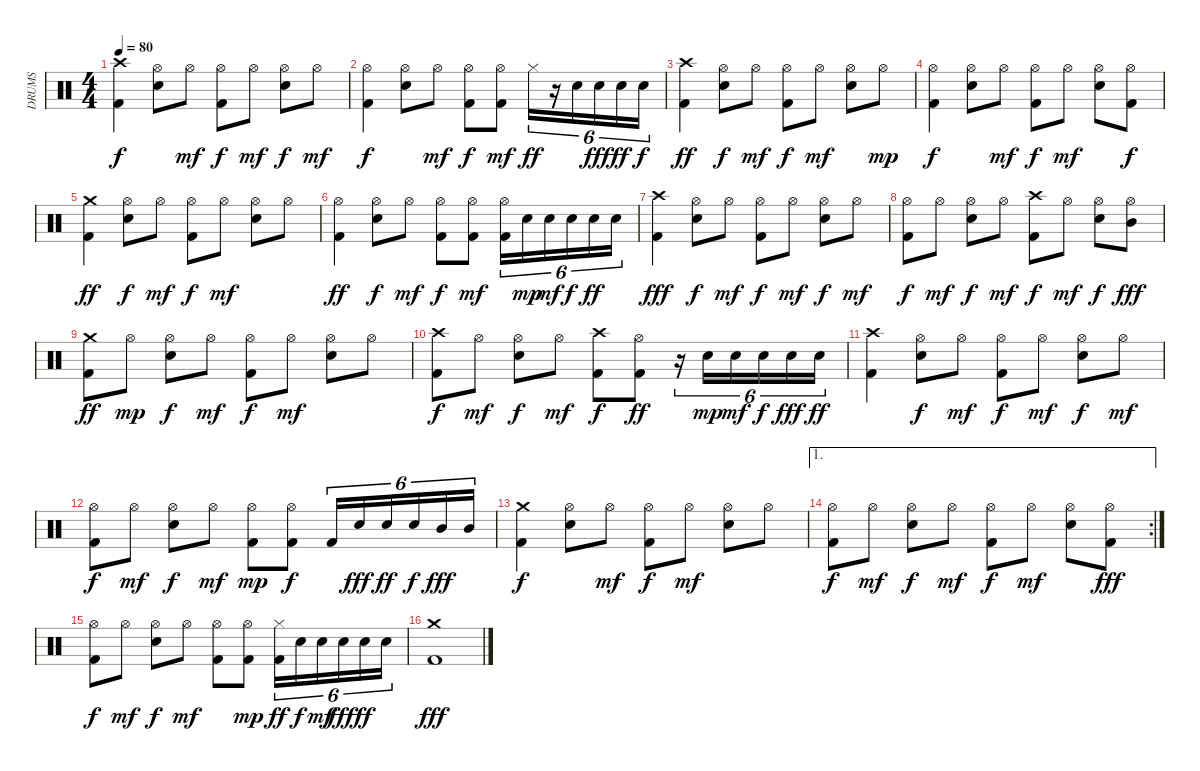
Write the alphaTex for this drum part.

\track ("DRUMS" "DRUMS") {instrument percussion}
\staff {score}
\articulation defaults
\ts (4 4)
\tempo 80
\clef neutral
\ks c
("Crash high (hit)" "Kick (hit) 2").4{dy f} ("Hi-Hat (open)" "Electric Snare (hit)").8 "Hi-Hat (open)".8{dy mf} ("Hi-Hat (open)" "Kick (hit) 2").8{dy f} "Hi-Hat (open)".8{dy mf} ("Hi-Hat (open)" "Electric Snare (hit)").8{dy f} "Hi-Hat (open)".8{dy mf} |
("Hi-Hat (open)" "Kick (hit) 2").4{dy f} ("Hi-Hat (open)" "Electric Snare (hit)").8 "Hi-Hat (open)".8{dy mf} ("Hi-Hat (open)" "Kick (hit) 2").8{dy f} ("Hi-Hat (open)" "Kick (hit) 2").8{dy mf} "Hi-Hat (closed)".16{tu (6 4) dy ff} r.16{tu (6 4)} "Electric Snare (hit)".16{tu (6 4)} "Electric Snare (hit)".16{tu (6 4) dy fff} "Electric Snare (hit)".16{tu (6 4) dy ff} "Electric Snare (hit)".16{tu (6 4) dy f} |
("Crash high (hit)" "Kick (hit) 2").4{dy ff} ("Hi-Hat (open)" "Electric Snare (hit)").8{dy f} "Hi-Hat (open)".8{dy mf} ("Hi-Hat (open)" "Kick (hit) 2").8{dy f} "Hi-Hat (open)".8{dy mf} ("Hi-Hat (open)" "Electric Snare (hit)").8 "Hi-Hat (open)".8{dy mp} |
("Hi-Hat (open)" "Kick (hit) 2").4{dy f} ("Hi-Hat (open)" "Electric Snare (hit)").8 "Hi-Hat (open)".8{dy mf} ("Hi-Hat (open)" "Kick (hit) 2").8{dy f} "Hi-Hat (open)".8{dy mf} ("Hi-Hat (open)" "Electric Snare (hit)").8 ("Hi-Hat (open)" "Kick (hit) 2").8{dy f} |
("Crash medium (hit)" "Kick (hit) 2").4{dy ff} ("Hi-Hat (open)" "Electric Snare (hit)").8{dy f} "Hi-Hat (open)".8{dy mf} ("Hi-Hat (open)" "Kick (hit) 2").8{dy f} "Hi-Hat (open)".8{dy mf} ("Hi-Hat (open)" "Electric Snare (hit)").8 "Hi-Hat (open)".8 |
("Hi-Hat (open)" "Kick (hit) 2").4{dy ff} ("Hi-Hat (open)" "Electric Snare (hit)").8{dy f} "Hi-Hat (open)".8{dy mf} ("Hi-Hat (open)" "Kick (hit) 2").8{dy f} ("Hi-Hat (open)" "Kick (hit) 2").8{dy mf} ("Hi-Hat (open)" "Kick (hit) 2").16{tu (6 4)} "Electric Snare (hit)".16{tu (6 4) dy mp} "Electric Snare (hit)".16{tu (6 4) dy mf} "Electric Snare (hit)".16{tu (6 4) dy f} "Electric Snare (hit)".16{tu (6 4) dy ff} "Electric Snare (hit)".16{tu (6 4)} |
("Crash high (hit)" "Kick (hit) 2").4{dy fff} ("Hi-Hat (open)" "Electric Snare (hit)").8{dy f} "Hi-Hat (open)".8{dy mf} ("Hi-Hat (open)" "Kick (hit) 2").8{dy f} "Hi-Hat (open)".8{dy mf} ("Hi-Hat (open)" "Electric Snare (hit)").8{dy f} "Hi-Hat (open)".8{dy mf} |
("Hi-Hat (open)" "Kick (hit) 2").8{dy f} "Hi-Hat (open)".8{dy mf} ("Hi-Hat (open)" "Electric Snare (hit)").8{dy f} "Hi-Hat (open)".8{dy mf} ("Crash high (hit)" "Kick (hit) 2").8{dy f} "Hi-Hat (open)".8{dy mf} ("Hi-Hat (open)" "Electric Snare (hit)").8{dy f} ("Hi-Hat (open)" "Mid Tom (hit)").8{dy fff} |
("Crash medium (hit)" "Kick (hit) 2").8{dy ff} "Hi-Hat (open)".8{dy mp} ("Hi-Hat (open)" "Electric Snare (hit)").8{dy f} "Hi-Hat (open)".8{dy mf} ("Hi-Hat (open)" "Kick (hit) 2").8{dy f} "Hi-Hat (open)".8{dy mf} ("Hi-Hat (open)" "Electric Snare (hit)").8 "Hi-Hat (open)".8 |
("Crash high (hit)" "Kick (hit) 2").8{dy f} "Hi-Hat (open)".8{dy mf} ("Hi-Hat (open)" "Electric Snare (hit)").8{dy f} "Hi-Hat (open)".8{dy mf} ("Crash high (hit)" "Kick (hit) 2").8{dy f} ("Hi-Hat (open)" "Kick (hit) 2").8{dy ff} r.16{tu (6 4)} "Electric Snare (hit)".16{tu (6 4) dy mp} "Electric Snare (hit)".16{tu (6 4) dy mf} "Electric Snare (hit)".16{tu (6 4) dy f} "Electric Snare (hit)".16{tu (6 4) dy fff} "Electric Snare (hit)".16{tu (6 4) dy ff} |
("Crash high (hit)" "Kick (hit) 2").4 ("Hi-Hat (open)" "Electric Snare (hit)").8{dy f} "Hi-Hat (open)".8{dy mf} ("Hi-Hat (open)" "Kick (hit) 2").8{dy f} "Hi-Hat (open)".8{dy mf} ("Hi-Hat (open)" "Electric Snare (hit)").8{dy f} "Hi-Hat (open)".8{dy mf} |
("Hi-Hat (open)" "Kick (hit) 2").8{dy f} "Hi-Hat (open)".8{dy mf} ("Hi-Hat (open)" "Electric Snare (hit)").8{dy f} "Hi-Hat (open)".8{dy mf} ("Hi-Hat (open)" "Kick (hit) 2").8{dy mp} ("Hi-Hat (open)" "Kick (hit) 2").8{dy f} "Kick (hit) 2".16{tu (6 4)} "Electric Snare (hit)".16{tu (6 4) dy fff} "Electric Snare (hit)".16{tu (6 4) dy ff} "Electric Snare (hit)".16{tu (6 4) dy f} "Mid Tom (hit)".16{tu (6 4) dy fff} "Mid Tom (hit)".16{tu (6 4)} |
("Crash medium (hit)" "Kick (hit) 2").4{dy f} ("Hi-Hat (open)" "Electric Snare (hit)").8 "Hi-Hat (open)".8{dy mf} ("Hi-Hat (open)" "Kick (hit) 2").8{dy f} "Hi-Hat (open)".8{dy mf} ("Hi-Hat (open)" "Electric Snare (hit)").8 "Hi-Hat (open)".8 |
\ae 1
\rc 2
("Hi-Hat (open)" "Kick (hit) 2").8{dy f} "Hi-Hat (open)".8{dy mf} ("Hi-Hat (open)" "Electric Snare (hit)").8{dy f} "Hi-Hat (open)".8{dy mf} ("Hi-Hat (open)" "Kick (hit) 2").8{dy f} "Hi-Hat (open)".8{dy mf} ("Hi-Hat (open)" "Electric Snare (hit)").8 ("Hi-Hat (open)" "Kick (hit) 2").8{dy fff} |
("Hi-Hat (open)" "Kick (hit) 2").8{dy f} "Hi-Hat (open)".8{dy mf} ("Hi-Hat (open)" "Electric Snare (hit)").8{dy f} "Hi-Hat (open)".8{dy mf} ("Hi-Hat (open)" "Kick (hit) 2").8 ("Hi-Hat (open)" "Kick (hit) 2").8{dy mp} ("Hi-Hat (closed)" "Kick (hit) 2").16{tu (6 4) dy ff} "Electric Snare (hit)".16{tu (6 4) dy f} "Electric Snare (hit)".16{tu (6 4) dy mf} "Electric Snare (hit)".16{tu (6 4) dy fff} "Electric Snare (hit)".16{tu (6 4) dy ff} "Electric Snare (hit)".16{tu (6 4)} |
("Crash medium (hit)" "Kick (hit) 2").1{dy fff}
